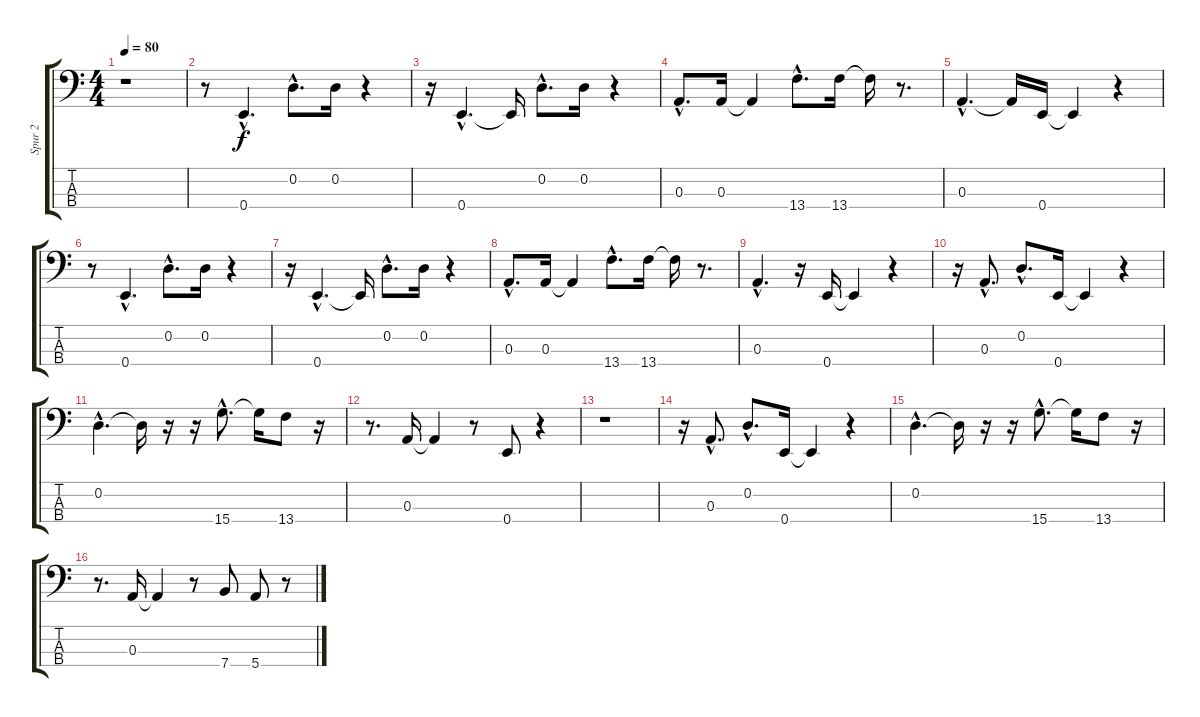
\track ("Spur 2" "Spur 2") {instrument electricbassfinger}
\staff {score tabs}
\tuning (G2 D2 A1 E1) {hide}
\ts (4 4)
\tempo 80
\clef f4
\ks c
r.1{dy f instrument electricbassfinger} |
r.8 0.4{hac}.4{d} 0.2{hac}.8{d} 0.2.16 r.4 |
r.16 0.4{hac}.4{d} 0.4{t}.16 0.2{hac}.8{d} 0.2.16 r.4 |
0.3{hac}.8{d} 0.3.16 0.3{t}.4 13.4{hac}.8{d} 13.4.16 13.4{t}.16 r.8{d} |
0.3{hac}.4{d} 0.3{t}.16 0.4.16 0.4{t}.4 r.4 |
r.8 0.4{hac}.4{d} 0.2{hac}.8{d} 0.2.16 r.4 |
r.16 0.4{hac}.4{d} 0.4{t}.16 0.2{hac}.8{d} 0.2.16 r.4 |
0.3{hac}.8{d} 0.3.16 0.3{t}.4 13.4{hac}.8{d} 13.4.16 13.4{t}.16 r.8{d} |
0.3{hac}.4{d} r.16 0.4.16 0.4{t}.4 r.4 |
r.16 0.3{hac}.8{d} 0.2{hac}.8{d} 0.4.16 0.4{t}.4 r.4 |
0.2{hac}.4{d} 0.2{t}.16 r.16 r.16 15.4{hac}.8{d} 15.4{t}.16 13.4.8 r.16 |
r.8{d} 0.3.16 0.3{t}.4 r.8 0.4.8 r.4 |
r.1 |
r.16 0.3{hac}.8{d} 0.2{hac}.8{d} 0.4.16 0.4{t}.4 r.4 |
0.2{hac}.4{d} 0.2{t}.16 r.16 r.16 15.4{hac}.8{d} 15.4{t}.16 13.4.8 r.16 |
r.8{d} 0.3.16 0.3{t}.4 r.8 7.4.8 5.4.8 r.8
